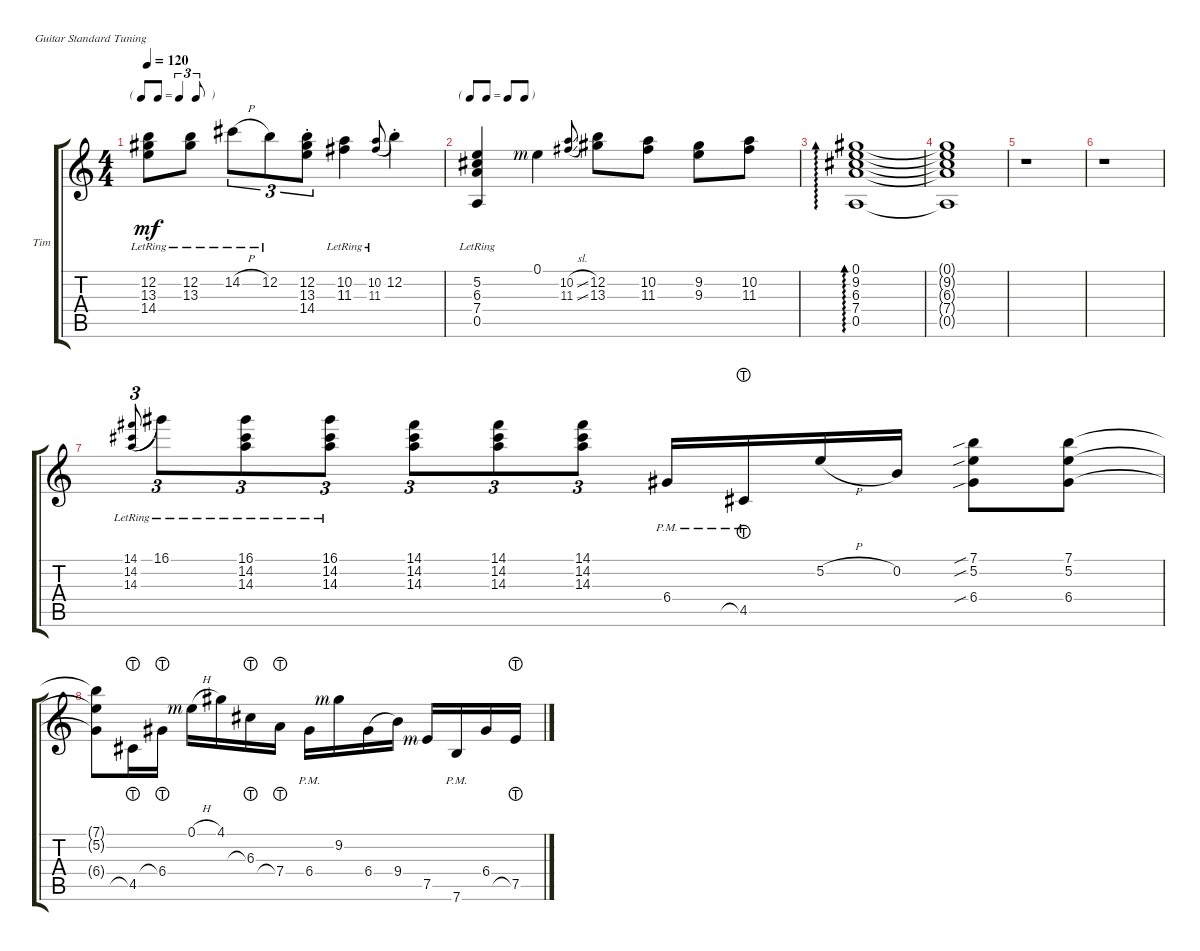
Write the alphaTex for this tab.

\defaultSystemsLayout 4
\bracketExtendMode groupsimilarinstruments
\firstSystemTrackNameOrientation horizontal
\otherSystemsTrackNameOrientation horizontal
\track ("Tim" "Tim") {instrument electricguitarclean}
\staff {score tabs}
\tuning (E4 B3 G3 D3 A2 E2)
\ts (4 4)
\tf triplet8th
\tempo 120
\clef g2
\ks c
(13.3{lr} 12.2{lr} 14.4{lr}).8{dy mf} (13.3{lr} 12.2{lr}).8 14.2{h lr}.8{tu (3 2)} 12.2{lr}.8{tu (3 2)} (13.3 14.4 12.2{st}).8{tu (3 2)} (11.3{lr} 10.2{lr}).4 (11.3{lr} 10.2{lr}).8{gr onbeat legatoorigin} 12.2{st}.4 |
\tf none
(0.5{lr} 7.4{lr} 6.3{lr} 5.2{lr}).4 0.1{rf 3}.4 (10.2{sl} 11.3{sl}).8{gr onbeat} (12.2 13.3).8 (10.2 11.3).8 (9.2 9.3).8 (10.2 11.3).8 |
(0.5 7.4 6.3 9.2 0.1).1{ad 0} |
(0.5{t} 7.4{t} 6.3{t} 9.2{t} 0.1{t}).1 |
r.1 |
r.1 |
(14.1{lr} 14.2{lr} 14.3{lr}).8{tu (3 2) gr onbeat legatoorigin} 16.1{lr}.8{tu (3 2)} (16.1{lr} 14.2{lr} 14.3{lr}).8{tu (3 2)} (14.3{lr} 14.2{lr} 16.1{lr}).8{tu (3 2)} (14.3 14.2 14.1).8{tu (3 2)} (14.1 14.2 14.3).8{tu (3 2)} (14.3 14.2 14.1).8{tu (3 2)} 6.4{pm}.16 4.5{lht pm}.16 5.2{h}.16 0.2.16 (6.4{sib} 5.2{sib} 7.1{sib}).8 (6.4 5.2 7.1).8 |
(6.4{t} 5.2{t} 7.1{t}).8 4.5{lht}.16 6.4{lht}.16 0.1{h rf 3}.16 4.1.16 6.3{lht}.16 7.4{lht}.16 6.4{pm}.16 9.2{rf 3}.16 6.4.16{legatoorigin} 9.4.16 7.5{rf 3}.16 7.6{pm}.16 6.4.16 7.5{lht}.16
